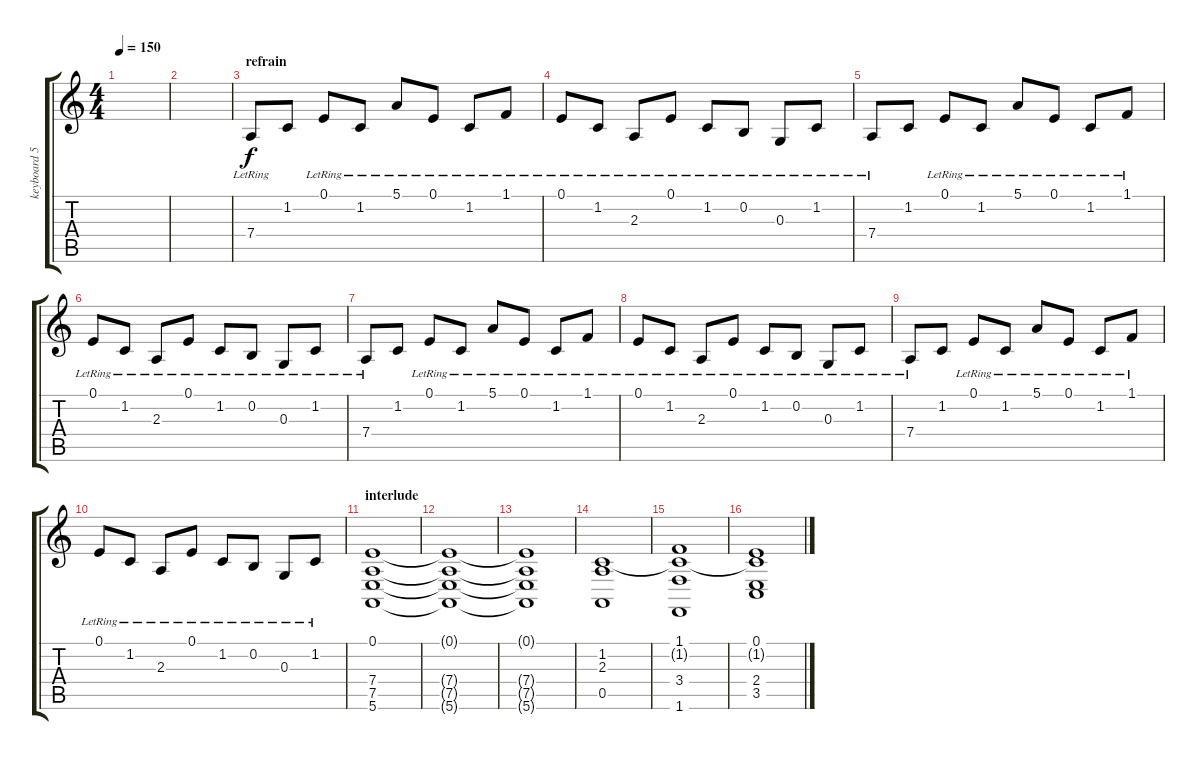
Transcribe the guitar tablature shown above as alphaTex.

\track ("keyboard 5" "keyboard 5") {instrument choiraahs}
\staff {score tabs}
\tuning (E4 B3 G3 D3 A2 E2) {hide}
\ts (4 4)
\tempo 150
\clef g2
\ks c
|
|
\section ("" "refrain")
7.4{lr}.8{balance 0} 1.2.8 0.1{lr}.8 1.2{lr}.8 5.1{lr}.8 0.1{lr}.8 1.2{lr}.8 1.1{lr}.8 |
0.1{lr}.8 1.2{lr}.8 2.3{lr}.8 0.1{lr}.8 1.2{lr}.8 0.2{lr}.8 0.3{lr}.8 1.2{lr}.8 |
7.4{lr}.8{balance 16} 1.2.8 0.1{lr}.8 1.2{lr}.8 5.1{lr}.8 0.1{lr}.8 1.2{lr}.8 1.1{lr}.8 |
0.1{lr}.8 1.2{lr}.8 2.3{lr}.8 0.1{lr}.8 1.2{lr}.8 0.2{lr}.8 0.3{lr}.8 1.2{lr}.8 |
7.4{lr}.8{balance 0} 1.2.8 0.1{lr}.8 1.2{lr}.8 5.1{lr}.8 0.1{lr}.8 1.2{lr}.8 1.1{lr}.8 |
0.1{lr}.8 1.2{lr}.8 2.3{lr}.8 0.1{lr}.8 1.2{lr}.8 0.2{lr}.8 0.3{lr}.8 1.2{lr}.8 |
7.4{lr}.8{balance 16} 1.2.8 0.1{lr}.8 1.2{lr}.8 5.1{lr}.8 0.1{lr}.8 1.2{lr}.8 1.1{lr}.8 |
0.1{lr}.8 1.2{lr}.8 2.3{lr}.8 0.1{lr}.8 1.2{lr}.8 0.2{lr}.8 0.3{lr}.8 1.2{lr}.8 |
\section ("" "interlude")
(0.1 7.4 7.5 5.6).1{volume 11 balance 8} |
(0.1{t} 7.4{t} 7.5{t} 5.6{t}).1 |
(0.1{t} 7.4{t} 7.5{t} 5.6{t}).1 |
(1.2 2.3 0.5).1 |
(1.1 1.2{t} 3.4 1.6).1 |
(0.1 1.2{t} 2.4 3.5).1
